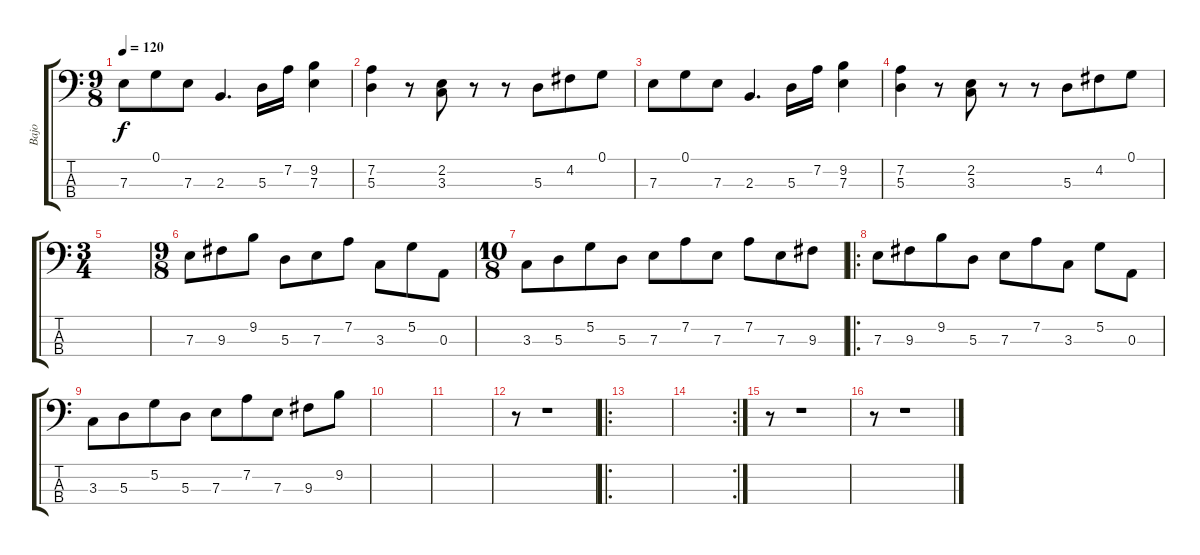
\track ("Bajo" "Bajo") {instrument electricbassfinger}
\staff {score tabs}
\tuning (G2 D2 A1 E1) {hide}
\ts (9 8)
\tempo 120
\clef f4
\ks c
7.3.8{dy f} 0.1.8 7.3.8 2.3.4{d} 5.3.16 7.2.16 (9.2 7.3).4 |
(7.2 5.3).4 r.8 (2.2 3.3).8 r.8 r.8 5.3.8 4.2.8 0.1.8 |
7.3.8 0.1.8 7.3.8 2.3.4{d} 5.3.16 7.2.16 (9.2 7.3).4 |
(7.2 5.3).4 r.8 (2.2 3.3).8 r.8 r.8 5.3.8 4.2.8 0.1.8 |
\ts (3 4)
|
\ts (9 8)
7.3.8 9.3.8 9.2.8 5.3.8 7.3.8 7.2.8 3.3.8 5.2.8 0.3.8 |
\ts (10 8)
3.3.8 5.3.8 5.2.8 5.3.8 7.3.8 7.2.8 7.3.8 7.2.8 7.3.8 9.3.8 |
\ro
7.3.8 9.3.8 9.2.8 5.3.8 7.3.8 7.2.8 3.3.8 5.2.8 0.3.8 |
3.3.8 5.3.8 5.2.8 5.3.8 7.3.8 7.2.8 7.3.8 9.3.8 9.2.8 |
|
|
r.8 r.1 |
\ro
|
\rc 2
|
r.8 r.1 |
r.8 r.1
